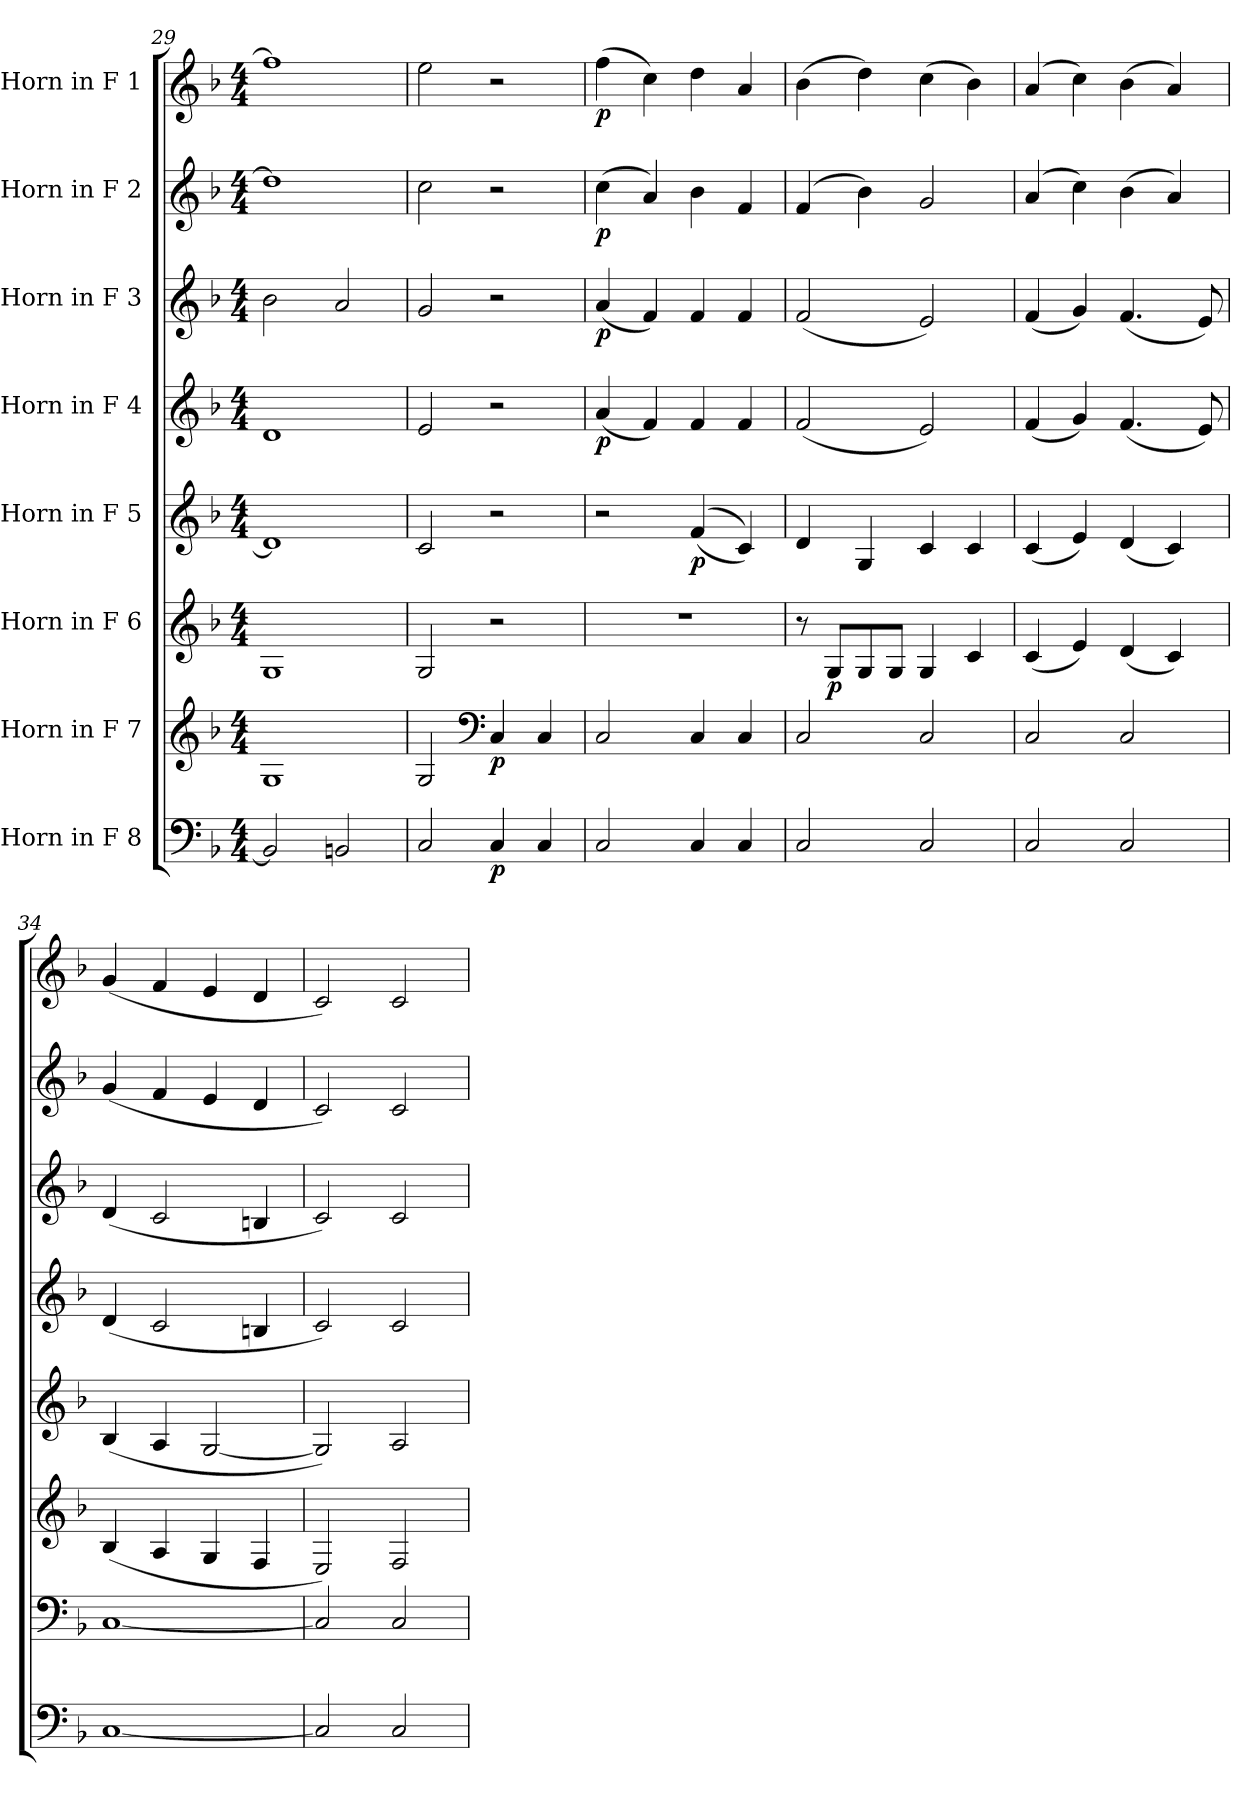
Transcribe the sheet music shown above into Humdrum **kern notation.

**kern	**dynam	**kern	**dynam	**kern	**dynam	**kern	**dynam	**kern	**dynam	**kern	**dynam	**kern	**dynam	**kern	**dynam
*part8	*part8	*part7	*part7	*part6	*part6	*part5	*part5	*part4	*part4	*part3	*part3	*part2	*part2	*part1	*part1
*staff8	*staff8	*staff7	*staff7	*staff6	*staff6	*staff5	*staff5	*staff4	*staff4	*staff3	*staff3	*staff2	*staff2	*staff1	*staff1
*I"Horn in F 8	*	*I"Horn in F 7	*	*I"Horn in F 6	*	*I"Horn in F 5	*	*I"Horn in F 4	*	*I"Horn in F 3	*	*I"Horn in F 2	*	*I"Horn in F 1	*
*clefF4	*	*clefG2	*	*clefG2	*	*clefG2	*	*clefG2	*	*clefG2	*	*clefG2	*	*clefG2	*
*ITrd4c7	*	*ITrd4c7	*	*ITrd4c7	*	*ITrd4c7	*	*ITrd4c7	*	*ITrd4c7	*	*ITrd4c7	*	*ITrd4c7	*
*k[b-e-]	*	*k[b-e-]	*	*k[b-e-]	*	*k[b-e-]	*	*k[b-e-]	*	*k[b-e-]	*	*k[b-e-]	*	*k[b-e-]	*
*M4/4	*	*M4/4	*	*M4/4	*	*M4/4	*	*M4/4	*	*M4/4	*	*M4/4	*	*M4/4	*
=29	=29	=29	=29	=29	=29	=29	=29	=29	=29	=29	=29	=29	=29	=29	=29
2EE-/]	.	1C	.	1C	.	1G]	.	1G	.	2e-\	.	1g]	.	1b-]	.
2EEn/	.	.	.	.	.	.	.	.	.	2d/	.	.	.	.	.
=30	=30	=30	=30	=30	=30	=30	=30	=30	=30	=30	=30	=30	=30	=30	=30
2FF/	.	2C/	.	2C/	.	2F/	.	2A/	.	2c/	.	2f\	.	2a\	.
*	*	*clefF4	*	*	*	*	*	*	*	*	*	*	*	*	*
!	!LO:DY:b	!	!LO:DY:b	!	!	!	!	!	!	!	!	!	!	!	!
4FF/	p	4FF/	p	2r	.	2r	.	2r	.	2r	.	2r	.	2r	.
4FF/	.	4FF/	.	.	.	.	.	.	.	.	.	.	.	.	.
=31	=31	=31	=31	=31	=31	=31	=31	=31	=31	=31	=31	=31	=31	=31	=31
!	!	!	!	!	!	!	!	!	!LO:DY:b	!	!LO:DY:b	!	!LO:DY:b	!	!LO:DY:b
2FF/	.	2FF/	.	1r	.	2r	.	(4d/	p	(4d/	p	(4f\	p	(4b-\	p
.	.	.	.	.	.	.	.	4B-/)	.	4B-/)	.	4d/)	.	4f\)	.
!	!	!	!	!	!	!	!LO:DY:b	!	!	!	!	!	!	!	!
4FF/	.	4FF/	.	.	.	((4B-/	p	4B-/	.	4B-/	.	4e-\	.	4g\	.
4FF/	.	4FF/	.	.	.	4F/))	.	4B-/	.	4B-/	.	4B-/	.	4d/	.
=32	=32	=32	=32	=32	=32	=32	=32	=32	=32	=32	=32	=32	=32	=32	=32
2FF/	.	2FF/	.	8r	.	4G/	.	(2B-/	.	(2B-/	.	(4B-/	.	(4e-\	.
!	!	!	!	!	!LO:DY:b	!	!	!	!	!	!	!	!	!	!
.	.	.	.	8C/L	p	.	.	.	.	.	.	.	.	.	.
.	.	.	.	8C/	.	4C/	.	.	.	.	.	4e-\)	.	4g\)	.
.	.	.	.	8C/J	.	.	.	.	.	.	.	.	.	.	.
2FF/	.	2FF/	.	4C/	.	4F/	.	2A/)	.	2A/)	.	2c/	.	(4f\	.
.	.	.	.	4F/	.	4F/	.	.	.	.	.	.	.	4e-\)	.
=33	=33	=33	=33	=33	=33	=33	=33	=33	=33	=33	=33	=33	=33	=33	=33
2FF/	.	2FF/	.	(4F/	.	(4F/	.	(4B-/	.	(4B-/	.	(4d/	.	(4d/	.
.	.	.	.	4A/)	.	4A/)	.	4c/)	.	4c/)	.	4f\)	.	4f\)	.
2FF/	.	2FF/	.	(4G/	.	(4G/	.	(4.B-/	.	(4.B-/	.	(4e-\	.	(4e-\	.
.	.	.	.	4F/)	.	4F/)	.	.	.	.	.	4d/)	.	4d/)	.
.	.	.	.	.	.	.	.	8A/)	.	8A/)	.	.	.	.	.
!!LO:PB:g=z
=34	=34	=34	=34	=34	=34	=34	=34	=34	=34	=34	=34	=34	=34	=34	=34
[1FF	.	[1FF	.	(4E-/	.	(4E-/	.	(4G/	.	(4G/	.	(4c/	.	(4c/	.
.	.	.	.	4D/	.	4D/	.	2F/	.	2F/	.	4B-/	.	4B-/	.
.	.	.	.	4C/	.	[2C/	.	.	.	.	.	4A/	.	4A/	.
.	.	.	.	4BB-/	.	.	.	4En/	.	4En/	.	4G/	.	4G/	.
=35	=35	=35	=35	=35	=35	=35	=35	=35	=35	=35	=35	=35	=35	=35	=35
2FF/]	.	2FF/]	.	2AA/)	.	2C/])	.	2F/)	.	2F/)	.	2F/)	.	2F/)	.
2FF/	.	2FF/	.	2BB-/	.	2D/	.	2F/	.	2F/	.	2F/	.	2F/	.
=	=	=	=	=	=	=	=	=	=	=	=	=	=	=	=
*-	*-	*-	*-	*-	*-	*-	*-	*-	*-	*-	*-	*-	*-	*-	*-
